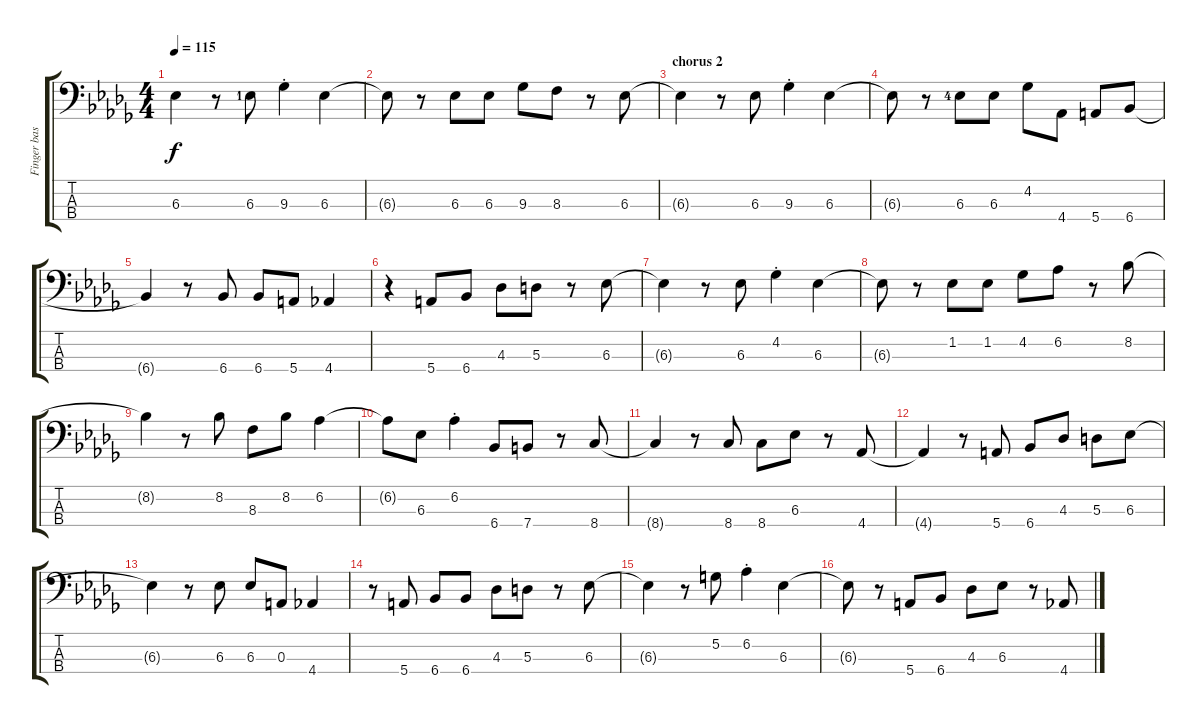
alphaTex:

\track ("Finger bass" "Finger bas") {instrument electricbassfinger}
\staff {score tabs}
\tuning (G2 D2 A1 E1) {hide}
\ts (4 4)
\tempo 115
\clef f4
\ks db
6.3{t}.4{dy f} r.8 6.3{lf 2}.8 9.3{st}.4 6.3.4 |
6.3{t}.8 r.8 6.3.8 6.3.8 9.3.8 8.3.8 r.8 6.3.8 |
\section ("" "chorus 2")
6.3{t}.4 r.8 6.3.8 9.3{st}.4 6.3.4 |
6.3{t}.8 r.8 6.3{lf 5}.8 6.3.8 4.2.8 4.4.8 5.4.8 6.4.8 |
6.4{t}.4 r.8 6.4.8 6.4.8 5.4.8 4.4.4 |
r.4 5.4.8 6.4.8 4.3.8 5.3.8 r.8 6.3.8 |
6.3{t}.4 r.8 6.3.8 4.2{st}.4 6.3.4 |
6.3{t}.8 r.8 1.2.8 1.2.8 4.2.8 6.2.8 r.8 8.2.8 |
8.2{t}.4 r.8 8.2.8 8.3.8 8.2.8 6.2.4 |
6.2{t}.8 6.3.8 6.2{st}.4 6.4.8 7.4.8 r.8 8.4.8 |
8.4{t}.4 r.8 8.4.8 8.4.8 6.3.8 r.8 4.4.8 |
4.4{t}.4 r.8 5.4.8 6.4.8 4.3.8 5.3.8 6.3.8 |
6.3{t}.4 r.8 6.3.8 6.3.8 0.3.8 4.4.4 |
r.8 5.4.8 6.4.8 6.4.8 4.3.8 5.3.8 r.8 6.3.8 |
6.3{t}.4 r.8 5.2.8 6.2{st}.4 6.3.4 |
6.3{t}.8 r.8 5.4.8 6.4.8 4.3.8 6.3.8 r.8 4.4.8
